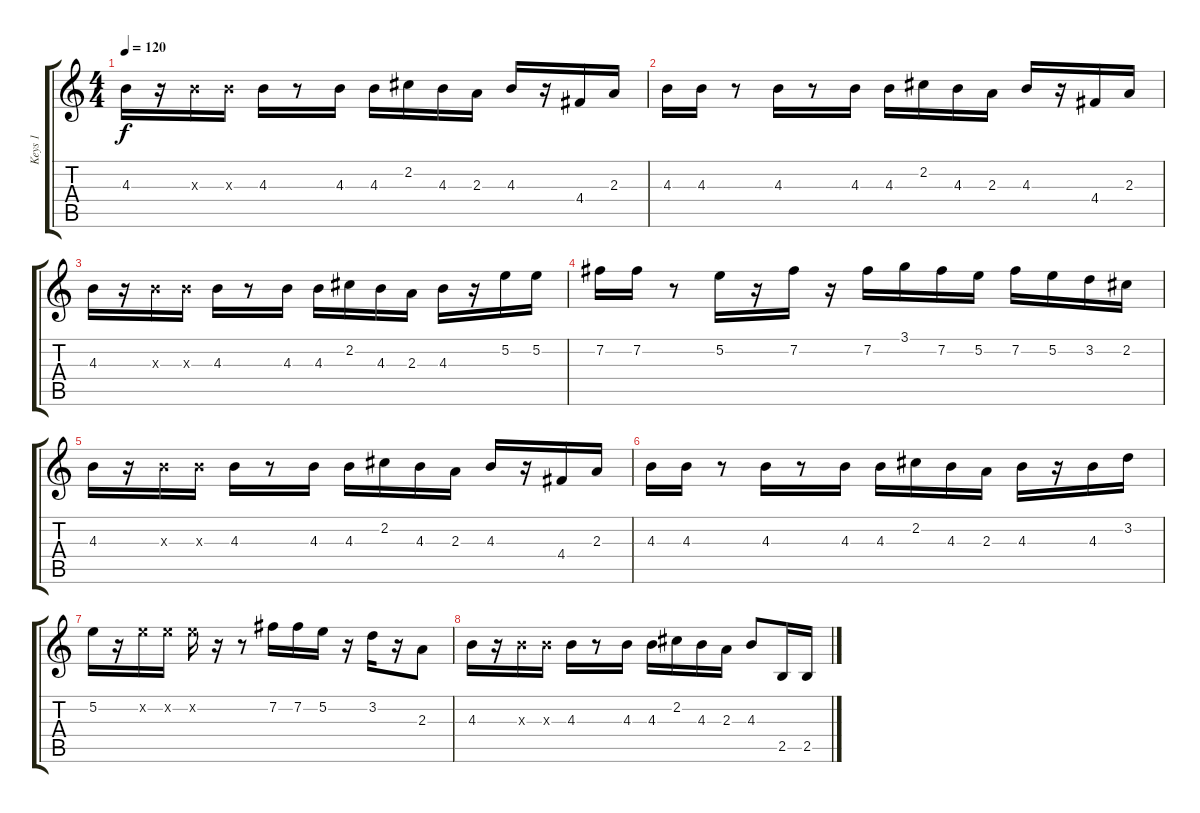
\track ("Keys 1" "Keys 1") {instrument acousticguitarsteel}
\staff {score tabs}
\tuning (E4 B3 G3 D3 A2 E2) {hide}
\ts (4 4)
\tempo 120
\clef g2
\ks c
4.3.16{dy f} r.16 4.3{x}.16 4.3{x}.16 4.3.16 r.8 4.3.16 4.3.16 2.2.16 4.3.16 2.3.16 4.3.16 r.16 4.4.16 2.3.16 |
4.3.16 4.3.16 r.8 4.3.16 r.8 4.3.16 4.3.16 2.2.16 4.3.16 2.3.16 4.3.16 r.16 4.4.16 2.3.16 |
4.3.16 r.16 4.3{x}.16 4.3{x}.16 4.3.16 r.8 4.3.16 4.3.16 2.2.16 4.3.16 2.3.16 4.3.16 r.16 5.2.16 5.2.16 |
7.2.16 7.2.16 r.8 5.2.16 r.16 7.2.16 r.16 7.2.16 3.1.16 7.2.16 5.2.16 7.2.16 5.2.16 3.2.16 2.2.16 |
4.3.16 r.16 4.3{x}.16 4.3{x}.16 4.3.16 r.8 4.3.16 4.3.16 2.2.16 4.3.16 2.3.16 4.3.16 r.16 4.4.16 2.3.16 |
4.3.16 4.3.16 r.8 4.3.16 r.8 4.3.16 4.3.16 2.2.16 4.3.16 2.3.16 4.3.16 r.16 4.3.16 3.2.16 |
5.2.16 r.16 5.2{x}.16 5.2{x}.16 5.2{x}.16 r.16 r.8 7.2.16 7.2.16 5.2.16 r.16 3.2.16 r.16 2.3.8 |
4.3.16 r.16 4.3{x}.16 4.3{x}.16 4.3.16 r.8 4.3.16 4.3.16 2.2.16 4.3.16 2.3.16 4.3.8 2.5.16 2.5.16
